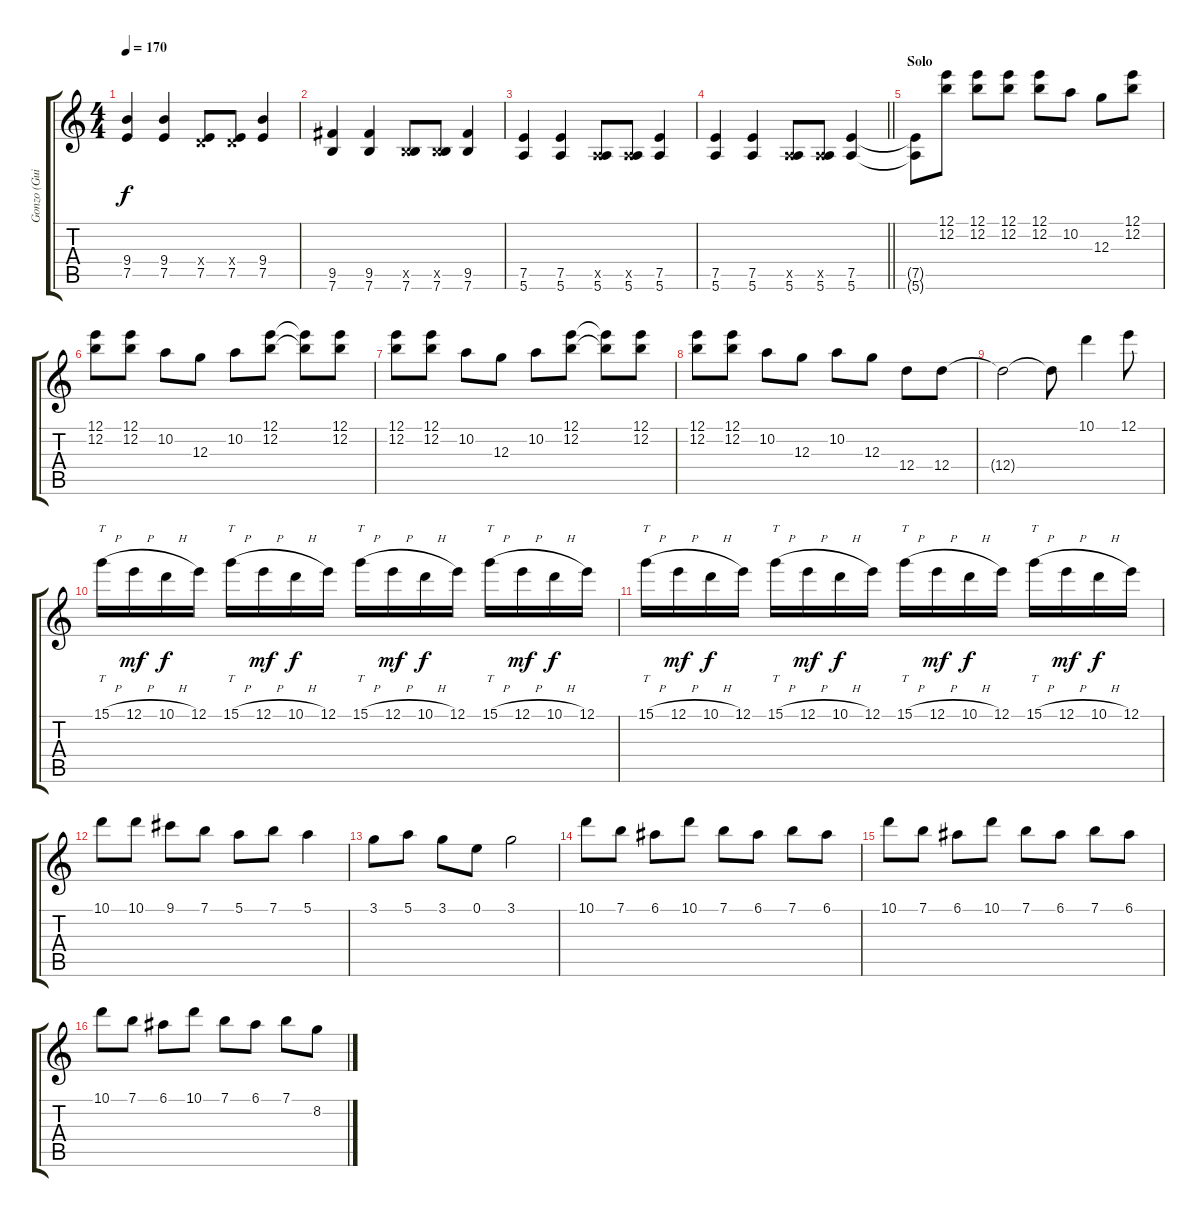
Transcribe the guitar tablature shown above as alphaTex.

\track ("Gonzo (Guitar)" "Gonzo (Gui") {instrument overdrivenguitar}
\staff {score tabs}
\tuning (E4 B3 G3 D3 A2 E2) {hide}
\ts (4 4)
\tempo 170
\clef g2
\ks c
(9.4 7.5).4{dy f} (9.4 7.5).4 (0.4{x} 7.5).8 (0.4{x} 7.5).8 (9.4 7.5).4 |
(9.5 7.6).4 (9.5 7.6).4 (2.5{x} 7.6).8 (2.5{x} 7.6).8 (9.5 7.6).4 |
(7.5 5.6).4 (7.5 5.6).4 (0.5{x} 5.6).8 (0.5{x} 5.6).8 (7.5 5.6).4 |
\barLineRight lightlight
(7.5 5.6).4 (7.5 5.6).4 (0.5{x} 5.6).8 (0.5{x} 5.6).8 (7.5 5.6).4 |
\section ("" "Solo")
(7.5{t} 5.6{t}).8 (12.1 12.2).8 (12.1 12.2).8 (12.1 12.2).8 (12.1 12.2).8 10.2.8 12.3.8 (12.1 12.2).8 |
(12.1 12.2).8 (12.1 12.2).8 10.2.8 12.3.8 10.2.8 (12.1 12.2).8 (12.1{t} 12.2{t}).8 (12.1 12.2).8 |
(12.1 12.2).8 (12.1 12.2).8 10.2.8 12.3.8 10.2.8 (12.1 12.2).8 (12.1{t} 12.2{t}).8 (12.1 12.2).8 |
(12.1 12.2).8 (12.1 12.2).8 10.2.8 12.3.8 10.2.8 12.3.8 12.4.8 12.4.8 |
12.4{t}.2 12.4{t}.8 10.1.4 12.1.8 |
15.1{h}.16{tt} 12.1{h}.16{dy mf} 10.1{h}.16{dy f} 12.1.16 15.1{h}.16{tt} 12.1{h}.16{dy mf} 10.1{h}.16{dy f} 12.1.16 15.1{h}.16{tt} 12.1{h}.16{dy mf} 10.1{h}.16{dy f} 12.1.16 15.1{h}.16{tt} 12.1{h}.16{dy mf} 10.1{h}.16{dy f} 12.1.16 |
15.1{h}.16{tt} 12.1{h}.16{dy mf} 10.1{h}.16{dy f} 12.1.16 15.1{h}.16{tt} 12.1{h}.16{dy mf} 10.1{h}.16{dy f} 12.1.16 15.1{h}.16{tt} 12.1{h}.16{dy mf} 10.1{h}.16{dy f} 12.1.16 15.1{h}.16{tt} 12.1{h}.16{dy mf} 10.1{h}.16{dy f} 12.1.16 |
10.1.8 10.1.8 9.1.8 7.1.8 5.1.8 7.1.8 5.1.4 |
3.1.8 5.1.8 3.1.8 0.1.8 3.1.2 |
10.1.8 7.1.8 6.1.8 10.1.8 7.1.8 6.1.8 7.1.8 6.1.8 |
10.1.8 7.1.8 6.1.8 10.1.8 7.1.8 6.1.8 7.1.8 6.1.8 |
10.1.8 7.1.8 6.1.8 10.1.8 7.1.8 6.1.8 7.1.8 8.2.8
